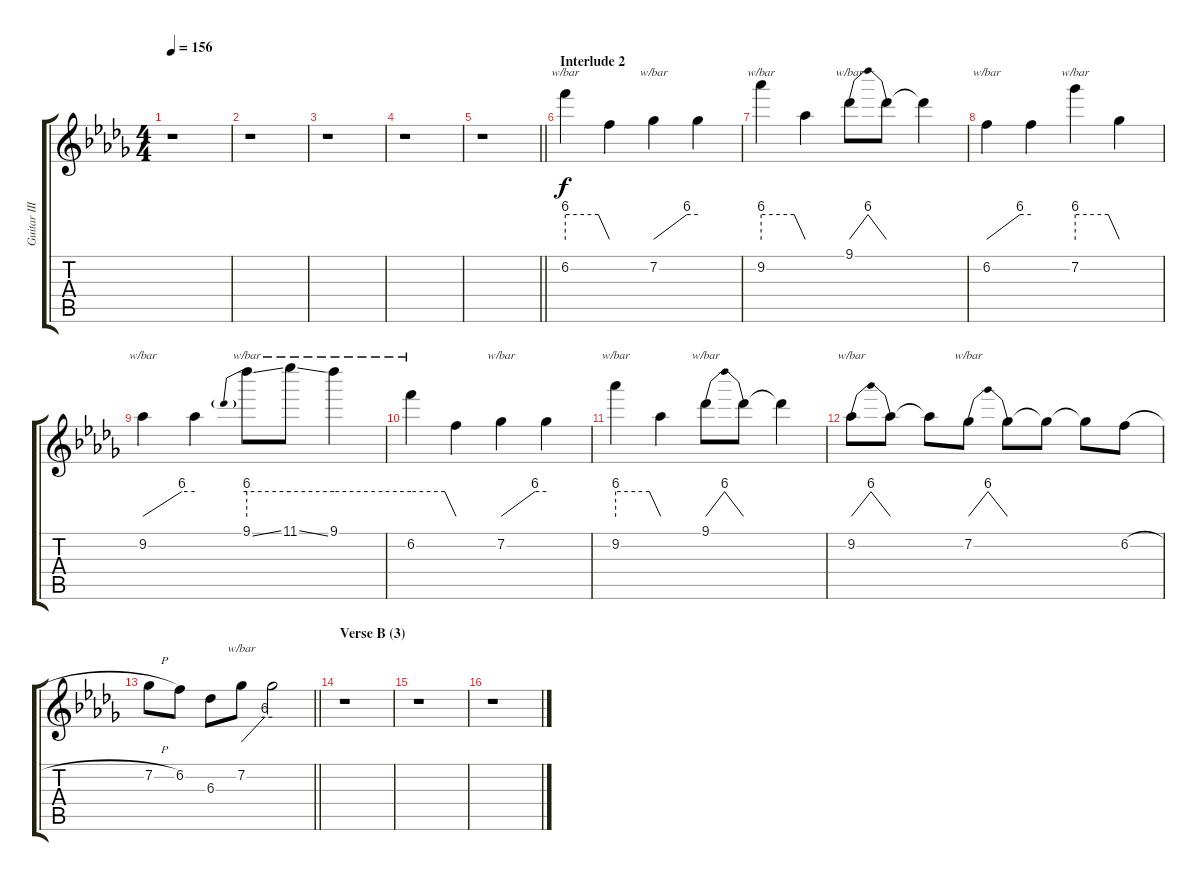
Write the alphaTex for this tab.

\track ("Guitar III" "Guitar III") {instrument electricguitarjazz}
\staff {score tabs}
\tuning (E4 B3 G3 D3 A2 E2) {hide}
\ts (4 4)
\tempo 156
\clef g2
\ks db
r.1{dy f} |
r.1 |
r.1 |
r.1 |
\barLineRight lightlight
r.1 |
\section ("" "Interlude 2")
6.2.4{tbe (custom default 0 24 45 24 60 0)} 6.2{t}.4 7.2.4{tbe (custom default 0 0 45 24 60 24)} 7.2{t}.4 |
9.2.4{tbe (custom default 0 24 45 24 60 0)} 9.2{t}.4 9.1.8{tbe (dip default 0 0 30 24 60 0)} 9.1{t}.8 9.1{t}.4 |
6.2.4{tbe (custom default 0 0 45 24 60 24)} 6.2{t}.4 7.2.4{tbe (custom default 0 24 45 24 60 0)} 7.2{t}.4 |
9.2.4{tbe (custom default 0 0 45 24 60 24)} 9.2{t}.4 9.1{ss}.8{tbe (predive default 0 24 60 24)} 11.1{ss}.8{tbe (hold default 0 24 60 24)} 9.1.4{tbe (hold default 0 24 60 24)} |
6.2.4{tbe (custom default 0 24 45 24 60 0)} 6.2{t}.4 7.2.4{tbe (custom default 0 0 45 24 60 24)} 7.2{t}.4 |
9.2.4{tbe (custom default 0 24 45 24 60 0)} 9.2{t}.4 9.1.8{tbe (dip default 0 0 30 24 60 0)} 9.1{t}.8 9.1{t}.4 |
9.2.8{tbe (dip default 0 0 30 24 60 0)} 9.2{t}.8 9.2{t}.8 7.2.8{tbe (dip default 0 0 30 24 60 0)} 7.2{t}.8 7.2{t}.8 7.2{t}.8 6.2{h}.8 |
\barLineRight lightlight
7.2{h}.8 6.2.8 6.3.8 7.2.8{tbe (custom default 0 0 45 24 60 24)} 7.2{t}.2 |
\section ("" "Verse B (3)")
r.1{instrument electricguitarjazz} |
r.1 |
r.1
